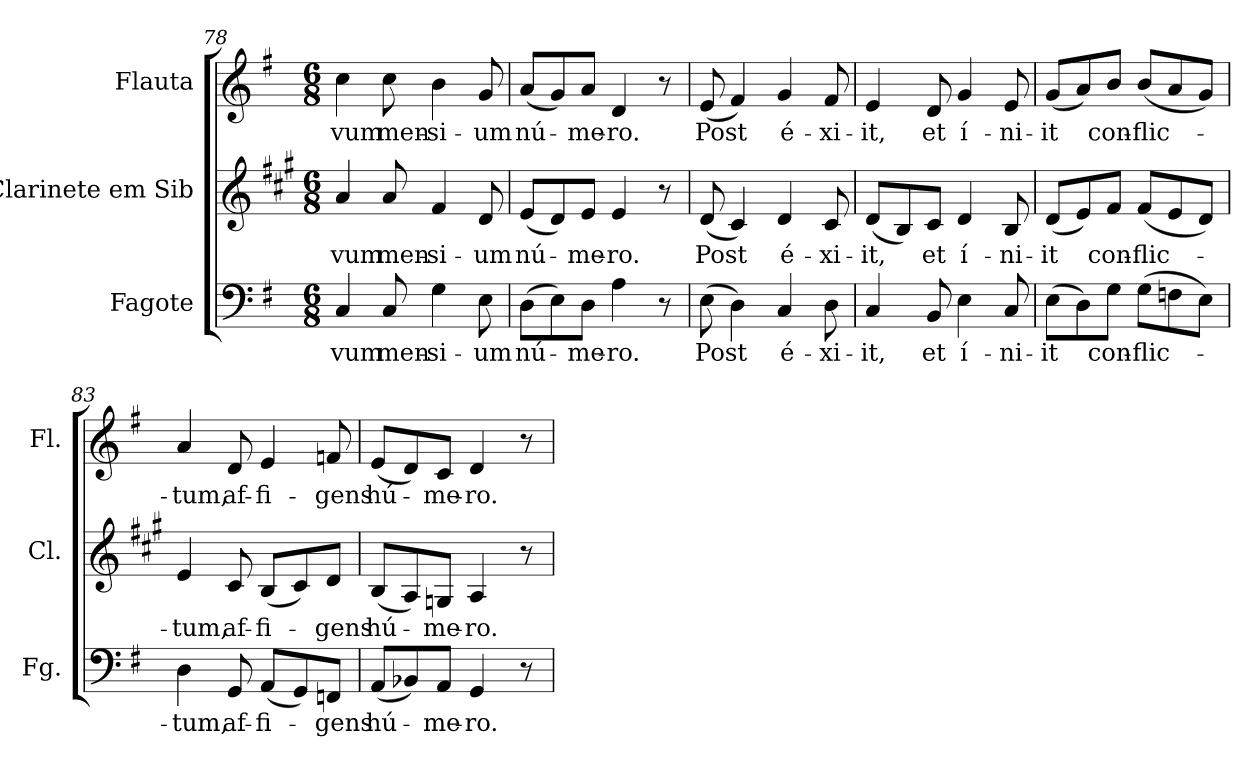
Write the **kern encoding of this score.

**kern	**text	**kern	**text	**kern	**text
*part3	*part3	*part2	*part2	*part1	*part1
*staff3	*staff3	*staff2	*staff2	*staff1	*staff1
*I"Fagote	*	*I"Clarinete em Sib	*	*I"Flauta	*
*I'Fg.	*	*I'Cl.	*	*I'Fl.	*
*clefF4	*	*clefG2	*	*clefG2	*
*	*	*ITrd1c2	*	*	*
*k[f#]	*	*k[f#]	*	*k[f#]	*
*G:	*	*G:	*	*G:	*
*M6/8	*	*M6/8	*	*M6/8	*
=78	=78	=78	=78	=78	=78
!	!LO:LY:b:color=#000000	!	!	!	!
!	!	!	!LO:LY:b:color=#000000	!	!
!	!	!	!	!	!LO:LY:b:color=#000000
4Ci/	-vum	4gi/	-vum	4cci\	-vum
!	!LO:LY:b:color=#000000	!	!	!	!
!	!	!	!LO:LY:b:color=#000000	!	!
!	!	!	!	!	!LO:LY:b:color=#000000
8Ci/	men-	8gi/	men-	8cci\	men-
!	!LO:LY:b:color=#000000	!	!	!	!
!	!	!	!LO:LY:b:color=#000000	!	!
!	!	!	!	!	!LO:LY:b:color=#000000
4Gi\	-si-	4ei/	-si-	4bi\	-si-
!	!LO:LY:b:color=#000000	!	!	!	!
!	!	!	!LO:LY:b:color=#000000	!	!
!	!	!	!	!	!LO:LY:b:color=#000000
8Ei\	-um	8ci/	-um	8gi/	-um
!!LO:LB:g=z
=79	=79	=79	=79	=79	=79
!	!LO:LY:b:color=#000000	!	!	!	!
!	!	!	!LO:LY:b:color=#000000	!	!
!	!	!	!	!	!LO:LY:b:color=#000000
(8Di\L	nú-	(8di/L	nú-	(8ai/L	nú-
8Ei\)	.	8ci/)	.	8gi/)	.
!	!LO:LY:b:color=#000000	!	!	!	!
!	!	!	!LO:LY:b:color=#000000	!	!
!	!	!	!	!	!LO:LY:b:color=#000000
8Di\J	-me-	8di/J	-me-	8ai/J	-me-
!	!LO:LY:b:color=#000000	!	!	!	!
!	!	!	!LO:LY:b:color=#000000	!	!
!	!	!	!	!	!LO:LY:b:color=#000000
4Ai\	-ro.	4di/	-ro.	4di/	-ro.
8r	.	8r	.	8r	.
=80	=80	=80	=80	=80	=80
!	!LO:LY:b:color=#000000	!	!	!	!
!	!	!	!LO:LY:b:color=#000000	!	!
!	!	!	!	!	!LO:LY:b:color=#000000
(8Ei\	Post	(8ci/	Post	(8ei/	Post
4Di\)	.	4Bi/)	.	4f#i/)	.
!	!LO:LY:b:color=#000000	!	!	!	!
!	!	!	!LO:LY:b:color=#000000	!	!
!	!	!	!	!	!LO:LY:b:color=#000000
4Ci/	é-	4ci/	é-	4gi/	é-
!	!LO:LY:b:color=#000000	!	!	!	!
!	!	!	!LO:LY:b:color=#000000	!	!
!	!	!	!	!	!LO:LY:b:color=#000000
8Di\	-xi-	8Bi/	-xi-	8f#i/	-xi-
=81	=81	=81	=81	=81	=81
!	!LO:LY:b:color=#000000	!	!	!	!
!	!	!	!LO:LY:b:color=#000000	!	!
!	!	!	!	!	!LO:LY:b:color=#000000
4Ci/	-it,	(8ci/L	-it,	4ei/	-it,
.	.	8Ai/)	.	.	.
!	!LO:LY:b:color=#000000	!	!	!	!
!	!	!	!LO:LY:b:color=#000000	!	!
!	!	!	!	!	!LO:LY:b:color=#000000
8BBi/	et	8Bi/J	et	8di/	et
!	!LO:LY:b:color=#000000	!	!	!	!
!	!	!	!LO:LY:b:color=#000000	!	!
!	!	!	!	!	!LO:LY:b:color=#000000
4Ei\	í-	4ci/	í-	4gi/	í-
!	!LO:LY:b:color=#000000	!	!	!	!
!	!	!	!LO:LY:b:color=#000000	!	!
!	!	!	!	!	!LO:LY:b:color=#000000
8Ci/	-ni-	8Ai/	-ni-	8ei/	-ni-
=82	=82	=82	=82	=82	=82
!	!LO:LY:b:color=#000000	!	!	!	!
!	!	!	!LO:LY:b:color=#000000	!	!
!	!	!	!	!	!LO:LY:b:color=#000000
(8Ei\L	-it	(8ci/L	-it	(8gi/L	-it
8Di\)	.	8di/)	.	8ai/)	.
!	!LO:LY:b:color=#000000	!	!	!	!
!	!	!	!LO:LY:b:color=#000000	!	!
!	!	!	!	!	!LO:LY:b:color=#000000
8Gi\J	con-	8ei/J	con-	8bi/J	con-
!	!LO:LY:b:color=#000000	!	!	!	!
!	!	!	!LO:LY:b:color=#000000	!	!
!	!	!	!	!	!LO:LY:b:color=#000000
(8Gi\L	-flic-	(8ei/L	-flic-	(8bi/L	-flic-
8Fni\	.	8di/	.	8ai/	.
8Ei\J)	.	8ci/J)	.	8gi/J)	.
=83	=83	=83	=83	=83	=83
!	!LO:LY:b:color=#000000	!	!	!	!
!	!	!	!LO:LY:b:color=#000000	!	!
!	!	!	!	!	!LO:LY:b:color=#000000
4Di\	-tum,	4di/	-tum,	4ai/	-tum,
!	!LO:LY:b:color=#000000	!	!	!	!
!	!	!	!LO:LY:b:color=#000000	!	!
!	!	!	!	!	!LO:LY:b:color=#000000
8GGi/	af-	8Bi/	af-	8di/	af-
!	!LO:LY:b:color=#000000	!	!	!	!
!	!	!	!LO:LY:b:color=#000000	!	!
!	!	!	!	!	!LO:LY:b:color=#000000
(8AAi/L	-fi-	(8Ai/L	-fi-	4ei/	-fi-
8GGi/)	.	8Bi/)	.	.	.
!	!LO:LY:b:color=#000000	!	!	!	!
!	!	!	!LO:LY:b:color=#000000	!	!
!	!	!	!	!	!LO:LY:b:color=#000000
8FFni/J	-gens	8ci/J	-gens	8fni/	-gens
!!LO:LB:g=z
=84	=84	=84	=84	=84	=84
!	!LO:LY:b:color=#000000	!	!	!	!
!	!	!	!LO:LY:b:color=#000000	!	!
!	!	!	!	!	!LO:LY:b:color=#000000
(8AAi/L	hú-	(8Ai/L	hú-	(8ei/L	hú-
8BB-Xi/)	.	8Gi/)	.	8di/)	.
!	!LO:LY:b:color=#000000	!	!	!	!
!	!	!	!LO:LY:b:color=#000000	!	!
!	!	!	!	!	!LO:LY:b:color=#000000
8AAi/J	-me-	8Fni/J	-me-	8ci/J	-me-
!	!LO:LY:b:color=#000000	!	!	!	!
!	!	!	!LO:LY:b:color=#000000	!	!
!	!	!	!	!	!LO:LY:b:color=#000000
4GGi/	-ro.	4Gi/	-ro.	4di/	-ro.
8r	.	8r	.	8r	.
=	=	=	=	=	=
*-	*-	*-	*-	*-	*-
